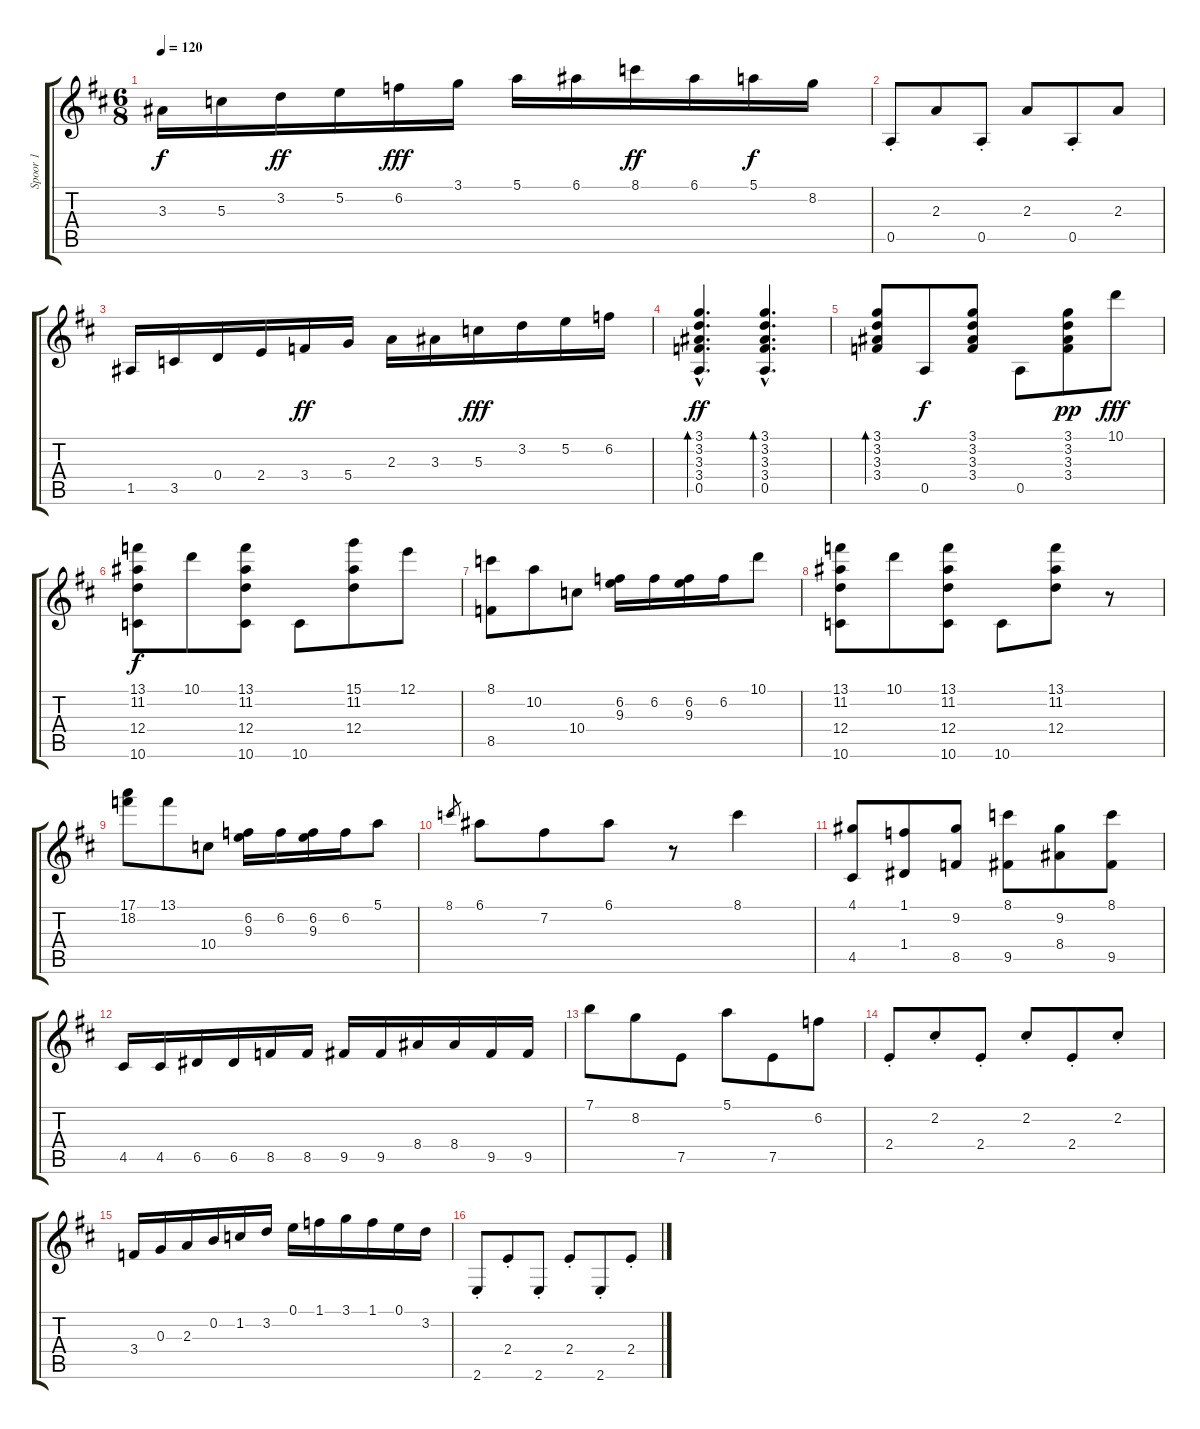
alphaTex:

\track ("Spoor 1" "Spoor 1") {instrument acousticguitarnylon}
\staff {score tabs}
\tuning (E4 B3 G3 D3 A2 D2) {hide}
\ts (6 8)
\tempo 120
\clef g2
\ks d
3.3.16{dy f} 5.3.16 3.2.16{dy ff} 5.2.16 6.2.16{dy fff} 3.1.16 5.1.16 6.1.16 8.1.16{dy ff} 6.1.16 5.1.16{dy f} 8.2.16 |
0.5{st}.8 2.3.8 0.5{st}.8 2.3.8 0.5{st}.8 2.3.8 |
1.5.16 3.5.16 0.4.16 2.4.16 3.4.16{dy ff} 5.4.16 2.3.16 3.3.16 5.3.16{dy fff} 3.2.16 5.2.16 6.2.16 |
(3.1{hac} 3.2{hac} 3.3{hac} 3.4{hac} 0.5{hac}).4{d bd 120 dy ff} (3.1{hac} 3.2{hac} 3.3{hac} 3.4{hac} 0.5{hac}).4{d bd 120} |
(3.1 3.2 3.3 3.4).8{bd 120} 0.5.8{dy f} (3.1 3.2 3.3 3.4).8 0.5.8 (3.1 3.2 3.3 3.4).8{dy pp} 10.1.8{dy fff} |
(13.1 11.2 12.4 10.6).8{dy f} 10.1.8 (13.1 11.2 12.4 10.6).8 10.6.8 (15.1 11.2 12.4).8 12.1.8 |
(8.1 8.5).8 10.2.8 10.4.8 (6.2 9.3).16 6.2.16 (6.2 9.3).16 6.2.16 10.1.8 |
(13.1 11.2 12.4 10.6).8 10.1.8 (13.1 11.2 12.4 10.6).8 10.6.8 (13.1 11.2 12.4).8 r.8 |
(17.1 18.2).8 13.1.8 10.4.8 (6.2 9.3).16 6.2.16 (6.2 9.3).16 6.2.16 5.1.8 |
8.1.8{gr} 6.1.8 7.2.8 6.1.8 r.8 8.1.4 |
(4.1 4.5).8 (1.1 1.4).8 (9.2 8.5).8 (8.1 9.5).8 (9.2 8.4).8 (8.1 9.5).8 |
4.5.16 4.5.16 6.5.16 6.5.16 8.5.16 8.5.16 9.5.16 9.5.16 8.4.16 8.4.16 9.5.16 9.5.16 |
7.1.8 8.2.8 7.5.8 5.1.8 7.5.8 6.2.8 |
2.4{st}.8 2.2{st}.8 2.4{st}.8 2.2{st}.8 2.4{st}.8 2.2{st}.8 |
3.4.16 0.3.16 2.3.16 0.2.16 1.2.16 3.2.16 0.1.16 1.1.16 3.1.16 1.1.16 0.1.16 3.2.16 |
2.6{st}.8 2.4{st}.8 2.6{st}.8 2.4{st}.8 2.6{st}.8 2.4{st}.8
